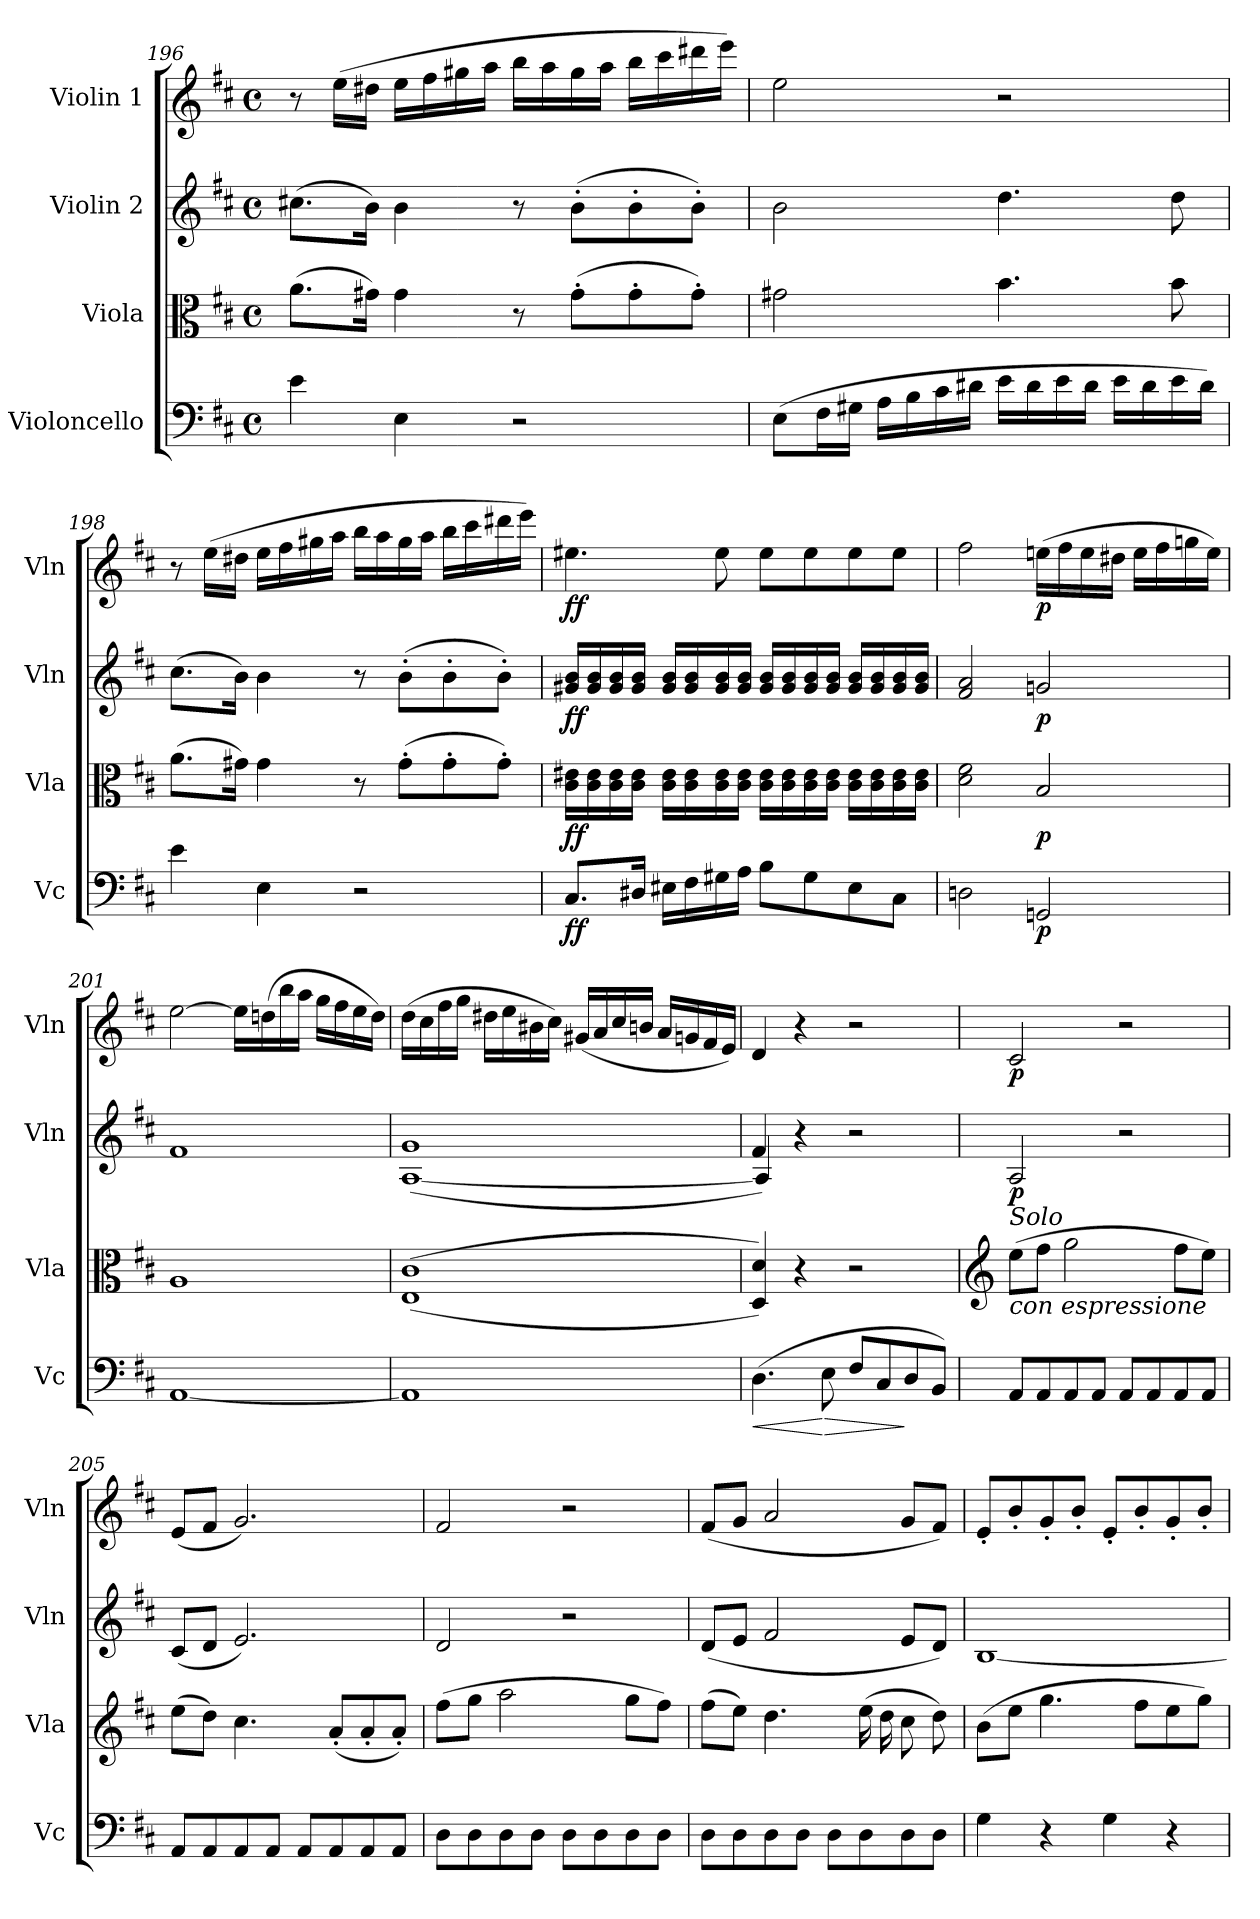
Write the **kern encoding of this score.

**kern	**dynam	**kern	**dynam	**kern	**dynam	**kern	**dynam
*part4	*part4	*part3	*part3	*part2	*part2	*part1	*part1
*staff4	*staff4	*staff3	*staff3	*staff2	*staff2	*staff1	*staff1
*I"Violoncello	*	*I"Viola	*	*I"Violin 2	*	*I"Violin 1	*
*I'Vc	*	*I'Vla	*	*I'Vln	*	*I'Vln	*
!!LO:LB:g=z
*clefF4	*	*clefC3	*	*clefG2	*	*clefG2	*
*k[f#c#]	*	*k[f#c#]	*	*k[f#c#]	*	*k[f#c#]	*
*M4/4	*	*M4/4	*	*M4/4	*	*M4/4	*
*met(c)	*	*met(c)	*	*met(c)	*	*met(c)	*
=196	=196	=196	=196	=196	=196	=196	=196
4e\	.	(>8.a\L	.	(>8.cc#X\L	.	8r	.
.	.	.	.	.	.	(>16ee\LL	.
.	.	16g#X\Jk)	.	16b\Jk)	.	16dd#X\JJ	.
4E\	.	4g#\	.	4b\	.	16ee\LL	.
.	.	.	.	.	.	16ff#\	.
.	.	.	.	.	.	16gg#X\	.
.	.	.	.	.	.	16aa\JJ	.
2r	.	8r	.	8r	.	16bb\LL	.
.	.	.	.	.	.	16aa\	.
.	.	(>8g#'\L	.	(>8b'\L	.	16gg#\	.
.	.	.	.	.	.	16aa\JJ	.
.	.	8g#'\	.	8b'\	.	16bb\LL	.
.	.	.	.	.	.	16ccc#\	.
.	.	8g#'\J)	.	8b'\J)	.	16ddd#X\	.
.	.	.	.	.	.	16eee\JJ)	.
=197	=197	=197	=197	=197	=197	=197	=197
(>8E\L	.	2g#X\	.	2b\	.	2ee\	.
16F#\L	.	.	.	.	.	.	.
16G#X\JJ	.	.	.	.	.	.	.
16A\LL	.	.	.	.	.	.	.
16B\	.	.	.	.	.	.	.
16c#\	.	.	.	.	.	.	.
16d#X\JJ	.	.	.	.	.	.	.
16e\LL	.	4.b\	.	4.dd\	.	2r	.
16d#\	.	.	.	.	.	.	.
16e\	.	.	.	.	.	.	.
16d#\JJ	.	.	.	.	.	.	.
16e\LL	.	.	.	.	.	.	.
16d#\	.	.	.	.	.	.	.
16e\	.	8b\	.	8dd\	.	.	.
16d#\JJ)	.	.	.	.	.	.	.
!!LO:PB:g=z
=198	=198	=198	=198	=198	=198	=198	=198
4e\	.	(>8.a\L	.	(>8.cc#\L	.	8r	.
.	.	.	.	.	.	(>16ee\LL	.
.	.	16g#X\Jk)	.	16b\Jk)	.	16dd#X\JJ	.
4E\	.	4g#\	.	4b\	.	16ee\LL	.
.	.	.	.	.	.	16ff#\	.
.	.	.	.	.	.	16gg#X\	.
.	.	.	.	.	.	16aa\JJ	.
2r	.	8r	.	8r	.	16bb\LL	.
.	.	.	.	.	.	16aa\	.
.	.	(>8g#'\L	.	(>8b'\L	.	16gg#\	.
.	.	.	.	.	.	16aa\JJ	.
.	.	8g#'\	.	8b'\	.	16bb\LL	.
.	.	.	.	.	.	16ccc#\	.
.	.	8g#'\J)	.	8b'\J)	.	16ddd#X\	.
.	.	.	.	.	.	16eee\JJ)	.
=199	=199	=199	=199	=199	=199	=199	=199
!	!LO:DY:b	!	!LO:DY:b	!	!LO:DY:b	!	!LO:DY:b
8.C#/L	ff	16c#\ 16e#X\LL	ff	16g#X/ 16b/LL	ff	4.ee#X\	ff
.	.	16c#\ 16e#\	.	16g#/ 16b/	.	.	.
.	.	16c#\ 16e#\	.	16g#/ 16b/	.	.	.
16D#X/Jk	.	16c#\ 16e#\JJ	.	16g#/ 16b/JJ	.	.	.
16E#X\LL	.	16c#\ 16e#\LL	.	16g#/ 16b/LL	.	.	.
16F#\	.	16c#\ 16e#\	.	16g#/ 16b/	.	.	.
16G#X\	.	16c#\ 16e#\	.	16g#/ 16b/	.	8ee#\	.
16A\JJ	.	16c#\ 16e#\JJ	.	16g#/ 16b/JJ	.	.	.
8B\L	.	16c#\ 16e#\LL	.	16g#/ 16b/LL	.	8ee#\L	.
.	.	16c#\ 16e#\	.	16g#/ 16b/	.	.	.
8G#\	.	16c#\ 16e#\	.	16g#/ 16b/	.	8ee#\	.
.	.	16c#\ 16e#\JJ	.	16g#/ 16b/JJ	.	.	.
8E#\	.	16c#\ 16e#\LL	.	16g#/ 16b/LL	.	8ee#\	.
.	.	16c#\ 16e#\	.	16g#/ 16b/	.	.	.
8C#\J	.	16c#\ 16e#\	.	16g#/ 16b/	.	8ee#\J	.
.	.	16c#\ 16e#\JJ	.	16g#/ 16b/JJ	.	.	.
!!LO:LB:g=z
=200	=200	=200	=200	=200	=200	=200	=200
2Dn\	.	2d\ 2f#\	.	2f#/ 2a/	.	2ff#\	.
!	!LO:DY:b	!	!LO:DY:b	!	!LO:DY:b	!	!LO:DY:b
2GGn/	p	2B/	p	2gn/	p	(>16een\LL	p
.	.	.	.	.	.	16ff#\	.
.	.	.	.	.	.	16ee\	.
.	.	.	.	.	.	16dd#X\JJ	.
.	.	.	.	.	.	16ee\LL	.
.	.	.	.	.	.	16ff#\	.
.	.	.	.	.	.	16ggn\	.
.	.	.	.	.	.	16ee\JJ)	.
=201	=201	=201	=201	=201	=201	=201	=201
[1AA	.	1A	.	1f#	.	[>2ee\	.
.	.	.	.	.	.	16ee\LL]	.
.	.	.	.	.	.	(>16ddn\	.
.	.	.	.	.	.	16bb\	.
.	.	.	.	.	.	16aa\JJ	.
.	.	.	.	.	.	16gg\LL	.
.	.	.	.	.	.	16ff#\	.
.	.	.	.	.	.	16ee\	.
.	.	.	.	.	.	16dd\JJ)	.
!!LO:LB:g=z
=202	=202	=202	=202	=202	=202	=202	=202
*	*	*^	*	*	*	*	*
1AA]	.	(1c#	(<1E	.	(>[<1A 1g	.	(>16dd\LL	.
.	.	.	.	.	.	.	16cc#\	.
.	.	.	.	.	.	.	16ff#\	.
.	.	.	.	.	.	.	16gg\JJ	.
.	.	.	.	.	.	.	16dd#X\LL	.
.	.	.	.	.	.	.	16ee\	.
.	.	.	.	.	.	.	16b#X\	.
.	.	.	.	.	.	.	16cc#\JJ)	.
.	.	.	.	.	.	.	(<16g#X/LL	.
.	.	.	.	.	.	.	16a/	.
.	.	.	.	.	.	.	16cc#/	.
.	.	.	.	.	.	.	16bn/JJ	.
.	.	.	.	.	.	.	16a/LL	.
.	.	.	.	.	.	.	16gn/	.
.	.	.	.	.	.	.	16f#/	.
.	.	.	.	.	.	.	16e/JJ)	.
*	*	*v	*v	*	*	*	*	*
=203	=203	=203	=203	=203	=203	=203	=203
!	!LO:HP:b	!	!	!	!	!	!
*	*	*	*	*^	*	*	*
(>4.D\	<	4D/ 4d/))	.	4f#/	4A/])	.	4d/	.
.	.	4r	.	4r	2.ryy	.	4r	.
!	!LO:HP:n=1:b	!	!	!	!	!	!	!
8E\	[ >	.	.	.	.	.	.	.
8F#/L	.	2r	.	2r	.	.	2r	.
8C#/	.	.	.	.	.	.	.	.
8D/	]	.	.	.	.	.	.	.
8BB/J)	.	.	.	.	.	.	.	.
*	*	*	*	*v	*v	*	*	*
=204	=204	=204	=204	=204	=204	=204	=204
*	*	*clefG2	*	*	*	*	*
!	!	!LO:TX:a:i:t=Solo	!	!	!	!	!
!	!	!LO:TX:b:i:t=con espressione	!	!	!	!	!
!	!	!	!	!	!LO:DY:b	!	!LO:DY:b
8AA/L	.	(8ee\L	.	2A/	p	2c#/	p
8AA/	.	8ff#\J	.	.	.	.	.
8AA/	.	2gg\	.	.	.	.	.
8AA/J	.	.	.	.	.	.	.
8AA/L	.	.	.	2r	.	2r	.
8AA/	.	.	.	.	.	.	.
8AA/	.	8ff#\L	.	.	.	.	.
8AA/J	.	8ee\J)	.	.	.	.	.
=205	=205	=205	=205	=205	=205	=205	=205
8AA/L	.	(>8ee\L	.	(<8c#/L	.	(<8e/L	.
8AA/	.	8dd\J)	.	8d/J	.	8f#/J	.
8AA/	.	4.cc#\	.	2.e/)	.	2.g/)	.
8AA/J	.	.	.	.	.	.	.
8AA/L	.	.	.	.	.	.	.
8AA/	.	(<8a'/L	.	.	.	.	.
8AA/	.	8a'/	.	.	.	.	.
8AA/J	.	8a'/J)	.	.	.	.	.
!!LO:LB:g=z
=206	=206	=206	=206	=206	=206	=206	=206
8D\L	.	(8ff#\L	.	2d/	.	2f#/	.
8D\	.	8gg\J	.	.	.	.	.
8D\	.	2aa\	.	.	.	.	.
8D\J	.	.	.	.	.	.	.
8D\L	.	.	.	2r	.	2r	.
8D\	.	.	.	.	.	.	.
8D\	.	8gg\L	.	.	.	.	.
8D\J	.	8ff#\J)	.	.	.	.	.
!!LO:PB:g=z
=207	=207	=207	=207	=207	=207	=207	=207
8D\L	.	(>8ff#\L	.	(<8d/L	.	(<8f#/L	.
8D\	.	8ee\J)	.	8e/J	.	8g/J	.
8D\	.	4.dd\	.	2f#/	.	2a/	.
8D\J	.	.	.	.	.	.	.
8D\L	.	.	.	.	.	.	.
8D\	.	(>16ee\LL	.	.	.	.	.
.	.	16dd\JL	.	.	.	.	.
8D\	.	8cc#\L	.	8e/L	.	8g/L	.
8D\J	.	8dd\J)	.	8d/J)	.	8f#/J)	.
=208	=208	=208	=208	=208	=208	=208	=208
4G\	.	(8b\L	.	[<1B	.	8e'/L	.
.	.	8ee\J	.	.	.	8b'/	.
4r	.	4.gg\	.	.	.	8g'/	.
.	.	.	.	.	.	8b'/J	.
4G\	.	.	.	.	.	8e'/L	.
.	.	8ff#\L	.	.	.	8b'/	.
4r	.	8ee\	.	.	.	8g'/	.
.	.	8gg\J)	.	.	.	8b'/J	.
=	=	=	=	=	=	=	=
*-	*-	*-	*-	*-	*-	*-	*-
